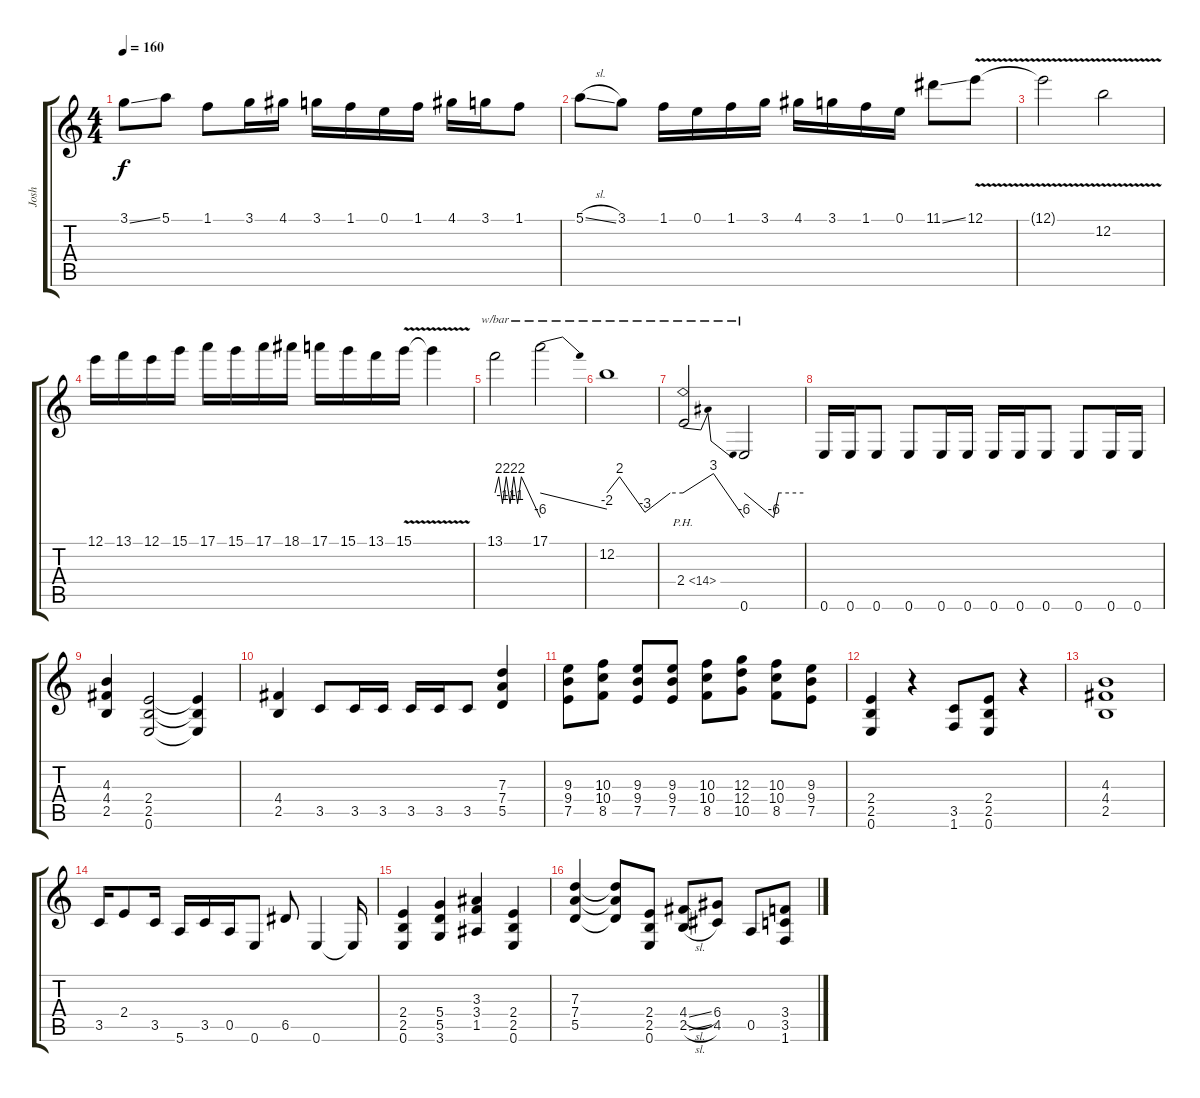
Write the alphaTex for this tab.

\track ("Josh" "Josh") {instrument distortionguitar}
\staff {score tabs}
\tuning (E4 B3 G3 D3 A2 E2) {hide}
\ts (4 4)
\tempo 160
\clef g2
\ks c
3.1{ss}.8{dy f} 5.1.8 1.1.8 3.1.16 4.1.16 3.1.16 1.1.16 0.1.16 1.1.16 4.1.16 3.1.16 1.1.8 |
5.1{sl}.8 3.1.8 1.1.16 0.1.16 1.1.16 3.1.16 4.1.16 3.1.16 1.1.16 0.1.16 11.1{ss}.8 12.1{v}.8 |
12.1{t}.2 12.2{v}.2 |
12.1.16 13.1.16 12.1.16 15.1.16 17.1.16 15.1.16 17.1.16 18.1.16 17.1.16 15.1.16 13.1.16 15.1{v}.16 15.1{t}.4 |
13.1.2{tbe (custom default 0 0 5 8 10 -4 15 8 20 -4 25 8 30 -4 35 8 60 -24)} 17.1.2{tbe (dive default 0 0 60 -8)} |
12.2.1{tbe (custom default 0 0 10 8 30 -12 50 0 60 0)} |
2.4{ph 12}.2{tbe (dip default 0 0 15 12 60 -24)} 0.6.2{tbe (custom default 0 0 30 -24 35 0 60 0)} |
0.6.16 0.6.16 0.6.8 0.6.8 0.6.16 0.6.16 0.6.16 0.6.16 0.6.8 0.6.8 0.6.16 0.6.16 |
(4.3 4.4 2.5).4 (2.4 2.5 0.6).2 (2.4{t} 2.5{t} 0.6{t}).4 |
(4.4 2.5).4 3.5.8 3.5.16 3.5.16 3.5.16 3.5.16 3.5.8 (7.3 7.4 5.5).4 |
(9.3 9.4 7.5).8 (10.3 10.4 8.5).8 (9.3 9.4 7.5).8 (9.3 9.4 7.5).8 (10.3 10.4 8.5).8 (12.3 12.4 10.5).8 (10.3 10.4 8.5).8 (9.3 9.4 7.5).8 |
(2.4 2.5 0.6).4 r.4 (3.5 1.6).8 (2.4 2.5 0.6).8 r.4 |
(4.3 4.4 2.5).1 |
3.5.16 2.4.8 3.5.16 5.6.16 3.5.16 0.5.16 0.6.8 6.5.8 0.6.4 0.6{t}.16 |
(2.4 2.5 0.6).4 (5.4 5.5 3.6).4 (3.3 3.4 1.5).4 (2.4 2.5 0.6).4 |
(7.3 7.4 5.5).4 (7.3{t} 7.4{t} 5.5{t}).8 (2.4 2.5 0.6).8 (4.4{sl} 2.5{sl}).8 (6.4 4.5).8 0.5.8 (3.4 3.5 1.6).8
